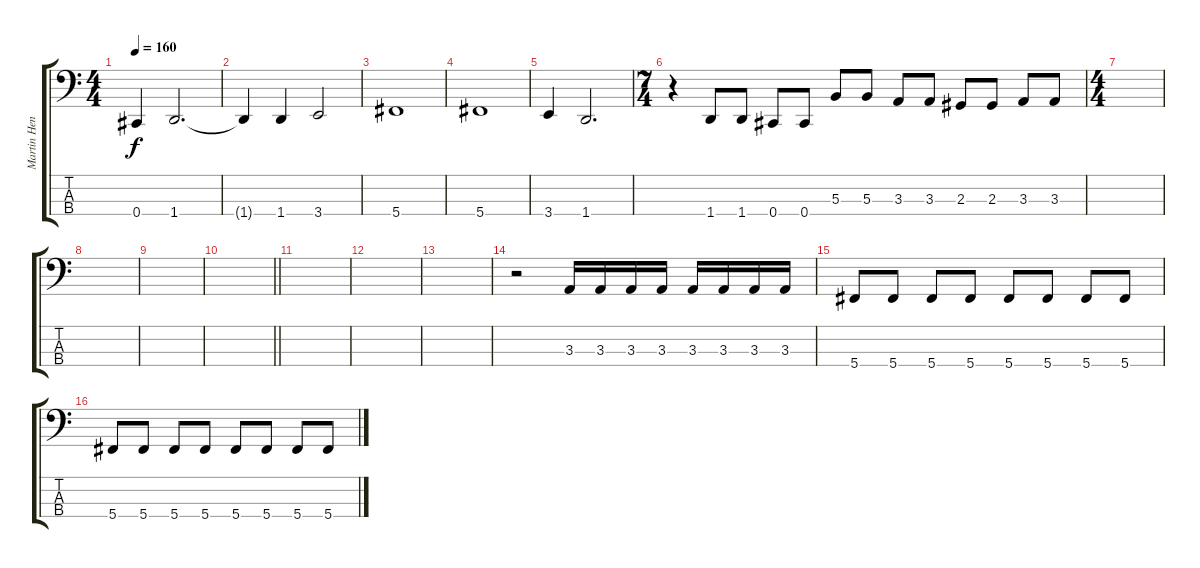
\track ("Martin Henriksson" "Martin Hen") {instrument electricbassfinger}
\staff {score tabs}
\tuning (E2 B1 Gb1 Db1) {hide}
\ts (4 4)
\tempo 160
\clef f4
\ks c
0.4.4{dy f} 1.4.2{d} |
1.4{t}.4 1.4.4 3.4.2 |
5.4.1 |
5.4.1 |
3.4.4 1.4.2{d} |
\ts (7 4)
r.4 1.4.8 1.4.8 0.4.8 0.4.8 5.3.8 5.3.8 3.3.8 3.3.8 2.3.8 2.3.8 3.3.8 3.3.8 |
\ts (4 4)
|
|
|
\barLineRight lightlight
|
|
|
|
r.2 3.3.16 3.3.16 3.3.16 3.3.16 3.3.16 3.3.16 3.3.16 3.3.16 |
5.4.8 5.4.8 5.4.8 5.4.8 5.4.8 5.4.8 5.4.8 5.4.8 |
5.4.8 5.4.8 5.4.8 5.4.8 5.4.8 5.4.8 5.4.8 5.4.8
